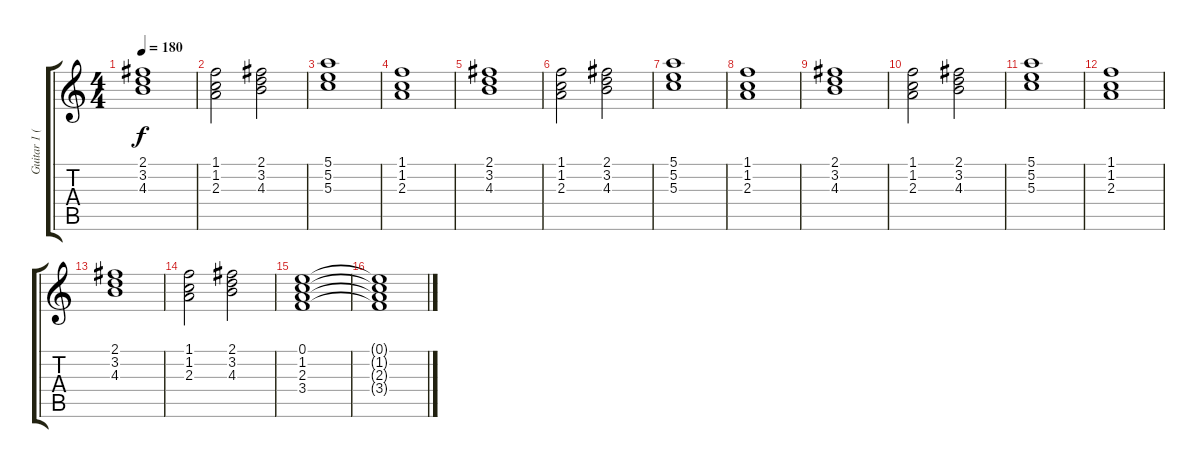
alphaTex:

\track ("Guitar 1 (Clean)" "Guitar 1 (") {instrument electricguitarclean}
\staff {score tabs}
\tuning (E4 B3 G3 D3 A2 E2) {hide}
\ts (4 4)
\tempo 180
\clef g2
\ks c
(2.1 3.2 4.3).1{dy f} |
(1.1 1.2 2.3).2 (2.1 3.2 4.3).2 |
(5.1 5.2 5.3).1 |
(1.1 1.2 2.3).1 |
(2.1 3.2 4.3).1 |
(1.1 1.2 2.3).2 (2.1 3.2 4.3).2 |
(5.1 5.2 5.3).1 |
(1.1 1.2 2.3).1 |
(2.1 3.2 4.3).1 |
(1.1 1.2 2.3).2 (2.1 3.2 4.3).2 |
(5.1 5.2 5.3).1 |
(1.1 1.2 2.3).1 |
(2.1 3.2 4.3).1 |
(1.1 1.2 2.3).2 (2.1 3.2 4.3).2 |
(0.1 1.2 2.3 3.4).1 |
(0.1{t} 1.2{t} 2.3{t} 3.4{t}).1
